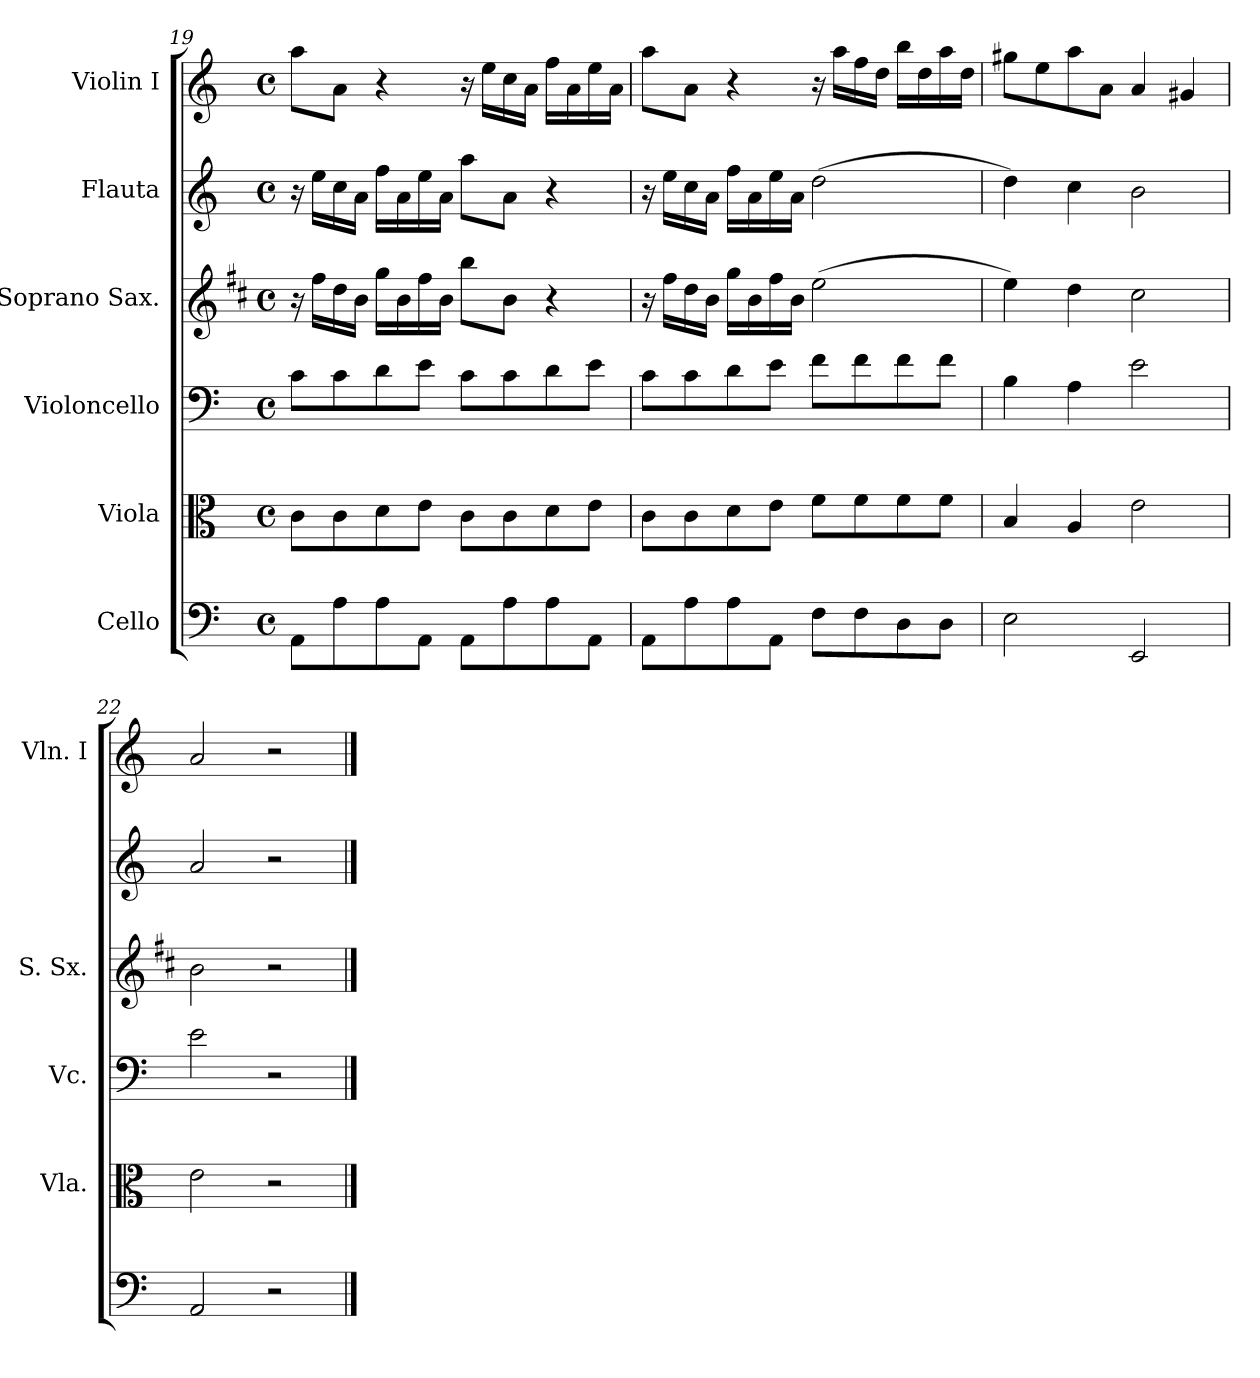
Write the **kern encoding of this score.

**kern	**kern	**kern	**kern	**kern	**kern
*part6	*part5	*part4	*part3	*part2	*part1
*staff6	*staff5	*staff4	*staff3	*staff2	*staff1
*I"Cello	*I"Viola	*I"Violoncello	*I"Soprano Sax.	*I"Flauta	*I"Violin I
*	*I'Vla.	*I'Vc.	*I'S. Sx.	*	*I'Vln. I
*clefF4	*clefC3	*clefF4	*clefG2	*clefG2	*clefG2
*	*	*	*ITrd1c2	*	*
*k[]	*k[]	*k[]	*k[]	*k[]	*k[]
*M4/4	*M4/4	*M4/4	*M4/4	*M4/4	*M4/4
*met(c)	*met(c)	*met(c)	*met(c)	*met(c)	*met(c)
=19	=19	=19	=19	=19	=19
8AA\L	8c\L	8c\L	16r	16r	8aa\L
.	.	.	16ee\LL	16ee\LL	.
8A\	8c\	8c\	16cc\	16cc\	8a\J
.	.	.	16a\JJ	16a\JJ	.
8A\	8d\	8d\	16ff\LL	16ff\LL	4r
.	.	.	16a\	16a\	.
8AA\J	8e\J	8e\J	16ee\	16ee\	.
.	.	.	16a\JJ	16a\JJ	.
8AA\L	8c\L	8c\L	8aa\L	8aa\L	16r
.	.	.	.	.	16ee\LL
8A\	8c\	8c\	8a\J	8a\J	16cc\
.	.	.	.	.	16a\JJ
8A\	8d\	8d\	4r	4r	16ff\LL
.	.	.	.	.	16a\
8AA\J	8e\J	8e\J	.	.	16ee\
.	.	.	.	.	16a\JJ
!!LO:PB:g=z
=20	=20	=20	=20	=20	=20
8AA\L	8c\L	8c\L	16r	16r	8aa\L
.	.	.	16ee\LL	16ee\LL	.
8A\	8c\	8c\	16cc\	16cc\	8a\J
.	.	.	16a\JJ	16a\JJ	.
8A\	8d\	8d\	16ff\LL	16ff\LL	4r
.	.	.	16a\	16a\	.
8AA\J	8e\J	8e\J	16ee\	16ee\	.
.	.	.	16a\JJ	16a\JJ	.
8F\L	8f\L	8f\L	(>2dd\	(>2dd\	16r
.	.	.	.	.	16aa\LL
8F\	8f\	8f\	.	.	16ff\
.	.	.	.	.	16dd\JJ
8D\	8f\	8f\	.	.	16bb\LL
.	.	.	.	.	16dd\
8D\J	8f\J	8f\J	.	.	16aa\
.	.	.	.	.	16dd\JJ
!!LO:PB:g=z
=21	=21	=21	=21	=21	=21
2E\	4B/	4B\	4dd\)	4dd\)	8gg#X\L
.	.	.	.	.	8ee\
.	4A/	4A\	4cc\	4cc\	8aa\
.	.	.	.	.	8a\J
2EE/	2e\	2e\	2b\	2b\	4a/
.	.	.	.	.	4g#X/
=22	=22	=22	=22	=22	=22
2AA/	2e\	2e\	2a\	2a/	2a/
2r	2r	2r	2r	2r	2r
==	==	==	==	==	==
*-	*-	*-	*-	*-	*-
